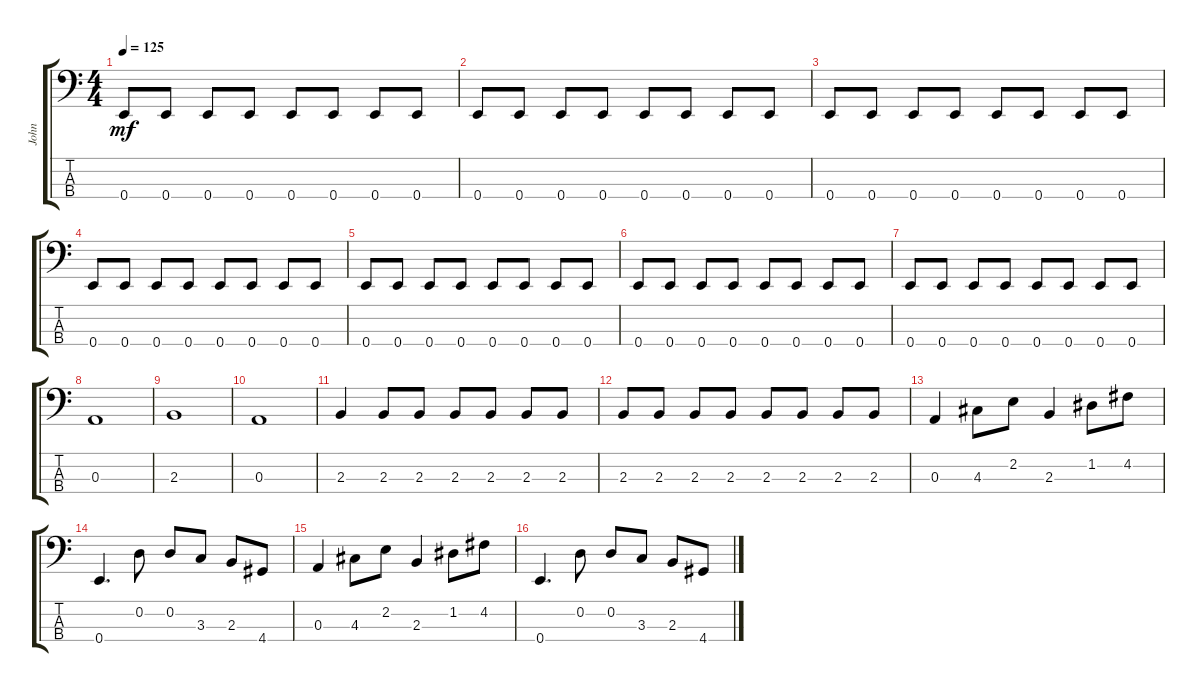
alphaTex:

\track ("John" "John") {instrument electricbassfinger}
\staff {score tabs}
\tuning (G2 D2 A1 E1) {hide}
\ts (4 4)
\tempo 125
\clef f4
\ks c
0.4.8{dy mf} 0.4.8 0.4.8 0.4.8 0.4.8 0.4.8 0.4.8 0.4.8 |
0.4.8 0.4.8 0.4.8 0.4.8 0.4.8 0.4.8 0.4.8 0.4.8 |
0.4.8 0.4.8 0.4.8 0.4.8 0.4.8 0.4.8 0.4.8 0.4.8 |
0.4.8 0.4.8 0.4.8 0.4.8 0.4.8 0.4.8 0.4.8 0.4.8 |
0.4.8 0.4.8 0.4.8 0.4.8 0.4.8 0.4.8 0.4.8 0.4.8 |
0.4.8 0.4.8 0.4.8 0.4.8 0.4.8 0.4.8 0.4.8 0.4.8 |
0.4.8 0.4.8 0.4.8 0.4.8 0.4.8 0.4.8 0.4.8 0.4.8 |
0.3.1 |
2.3.1 |
0.3.1 |
2.3.4 2.3.8 2.3.8 2.3.8 2.3.8 2.3.8 2.3.8 |
2.3.8 2.3.8 2.3.8 2.3.8 2.3.8 2.3.8 2.3.8 2.3.8 |
0.3.4 4.3.8 2.2.8 2.3.4 1.2.8 4.2.8 |
0.4.4{d} 0.2.8 0.2.8 3.3.8 2.3.8 4.4.8 |
0.3.4 4.3.8 2.2.8 2.3.4 1.2.8 4.2.8 |
0.4.4{d} 0.2.8 0.2.8 3.3.8 2.3.8 4.4.8
